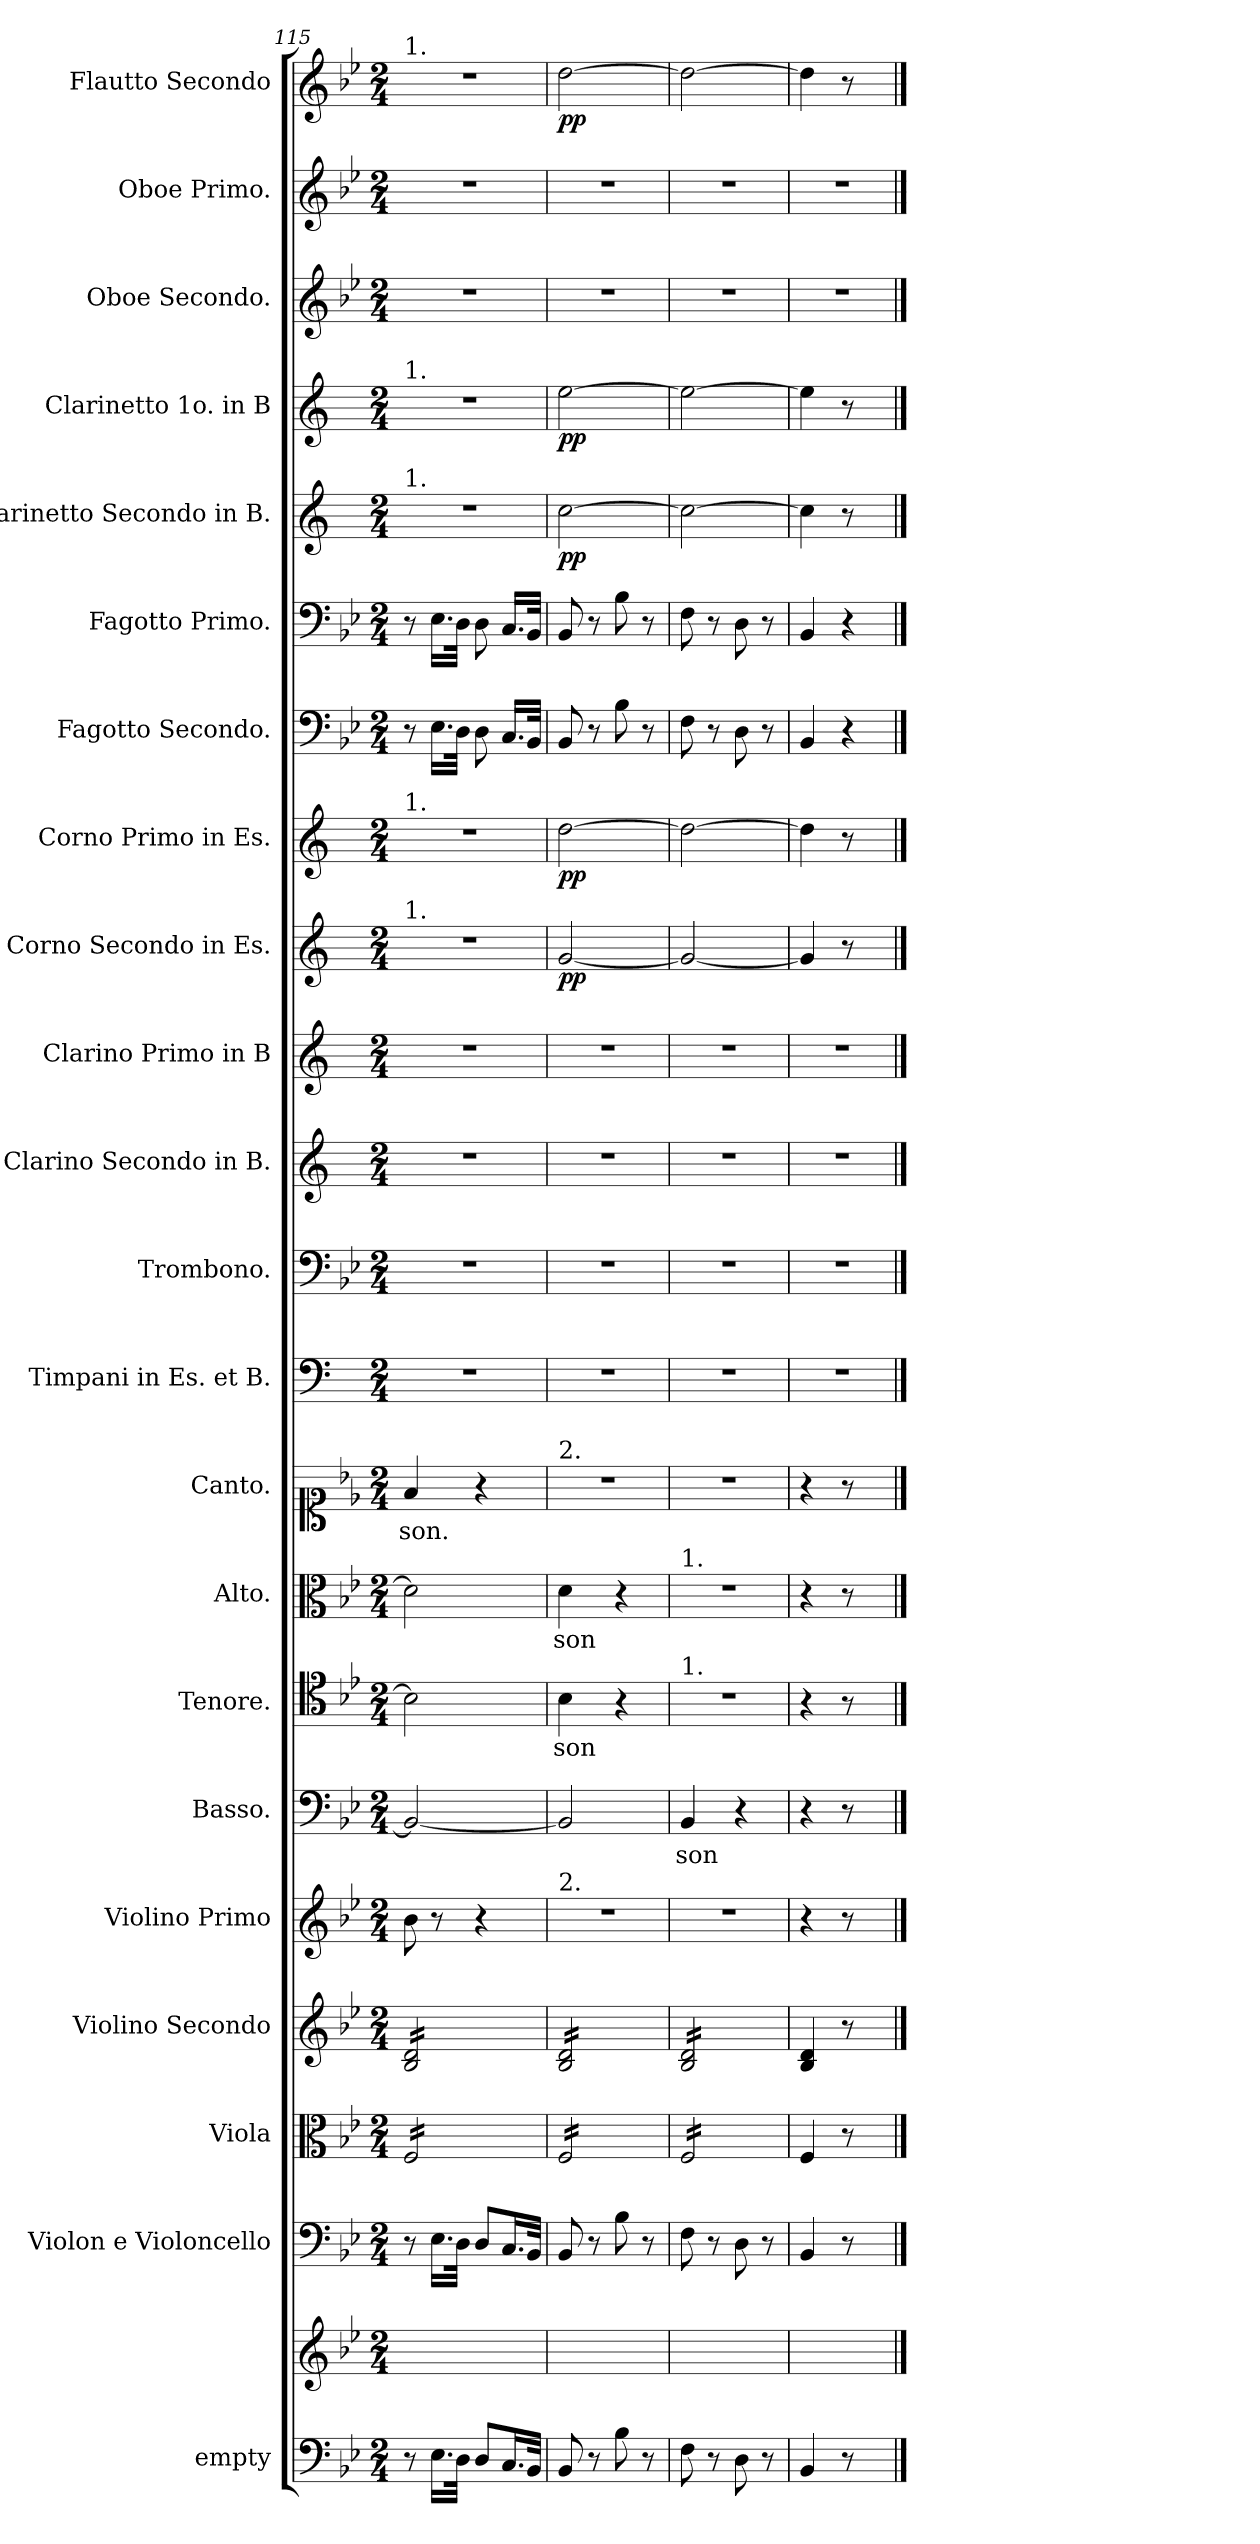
**kern	**kern	**kern	**kern	**kern	**kern	**kern	**text	**kern	**text	**kern	**text	**kern	**text	**kern	**kern	**kern	**kern	**kern	**dynam	**kern	**dynam	**kern	**kern	**kern	**dynam	**kern	**dynam	**kern	**kern	**kern	**dynam
*part22	*part22	*part21	*part20	*part19	*part18	*part17	*part17	*part16	*part16	*part15	*part15	*part14	*part14	*part13	*part12	*part11	*part10	*part9	*part9	*part8	*part8	*part7	*part6	*part5	*part5	*part4	*part4	*part3	*part2	*part1	*part1
*staff23	*staff22	*staff21	*staff20	*staff19	*staff18	*staff17	*staff17	*staff16	*staff16	*staff15	*staff15	*staff14	*staff14	*staff13	*staff12	*staff11	*staff10	*staff9	*staff9	*staff8	*staff8	*staff7	*staff6	*staff5	*staff5	*staff4	*staff4	*staff3	*staff2	*staff1	*staff1
*I"empty	*	*I"Violon e Violoncello	*I"Viola	*I"Violino Secondo	*I"Violino Primo	*I"Basso.	*	*I"Tenore.	*	*I"Alto.	*	*I"Canto.	*	*I"Timpani in Es. et B.	*I"Trombono.	*I"Clarino Secondo in B.	*I"Clarino Primo in B	*I"Corno Secondo in Es.	*	*I"Corno Primo in Es.	*	*I"Fagotto Secondo.	*I"Fagotto Primo.	*I"Clarinetto Secondo in B.	*	*I"Clarinetto 1o. in B	*	*I"Oboe Secondo.	*I"Oboe Primo.	*I"Flautto Secondo	*
*I'Org.	*	*I'Vc.	*I'Vla.	*I'Vln. II	*I'Vln. I	*I'B.	*	*I'T.	*	*I'A.	*	*I'S.	*	*I'Timp.	*I'Tbn.	*I'Tpt.	*I'Tpt.	*I'Eb Hn.	*	*I'Eb Hn.	*	*I'Bsn.	*I'Bsn.	*I'Cl.	*	*I'Cl.	*	*I'Ob.	*I'Ob.	*I'Fl.	*
*clefF4	*clefG2	*clefF4	*clefC3	*clefG2	*clefG2	*clefF4	*	*clefC4	*	*clefC3	*	*clefC1	*	*clefF4	*clefF4	*clefG2	*clefG2	*clefG2	*	*clefG2	*	*clefF4	*clefF4	*clefG2	*	*clefG2	*	*clefG2	*clefG2	*clefG2	*
*	*	*	*	*	*	*	*	*	*	*	*	*	*	*	*	*ITrd1c2	*ITrd1c2	*ITrd5c9	*	*ITrd5c9	*	*	*	*ITrd1c2	*	*ITrd1c2	*	*	*	*	*
*k[b-e-]	*k[b-e-]	*k[b-e-]	*k[b-e-]	*k[b-e-]	*k[b-e-]	*k[b-e-]	*	*k[b-e-]	*	*k[b-e-]	*	*k[b-e-]	*	*k[]	*k[b-e-]	*k[b-e-]	*k[b-e-]	*k[b-e-a-]	*	*k[b-e-a-]	*	*k[b-e-]	*k[b-e-]	*k[b-e-]	*	*k[b-e-]	*	*k[b-e-]	*k[b-e-]	*k[b-e-]	*
*B-:	*B-:	*B-:	*B-:	*B-:	*B-:	*B-:	*	*B-:	*	*B-:	*	*B-:	*	*	*B-:	*	*	*	*	*	*	*B-:	*B-:	*	*	*	*	*B-:	*B-:	*B-:	*
*M2/4	*M2/4	*M2/4	*M2/4	*M2/4	*M2/4	*M2/4	*	*M2/4	*	*M2/4	*	*M2/4	*	*M2/4	*M2/4	*M2/4	*M2/4	*M2/4	*	*M2/4	*	*M2/4	*M2/4	*M2/4	*	*M2/4	*	*M2/4	*M2/4	*M2/4	*
=115	=115	=115	=115	=115	=115	=115	=115	=115	=115	=115	=115	=115	=115	=115	=115	=115	=115	=115	=115	=115	=115	=115	=115	=115	=115	=115	=115	=115	=115	=115	=115
!	!	!	!	!	!	!	!	!	!	!	!	!	!	!	!	!	!	!	!	!	!	!	!	!	!	!	!	!	!	!LO:TX:a:t=1.	!
!	!	!	!	!	!	!	!	!	!	!	!	!	!	!	!	!	!	!	!	!	!	!	!	!	!	!LO:TX:a:t=1.	!	!	!	!	!
!	!	!	!	!	!	!	!	!	!	!	!	!	!	!	!	!	!	!	!	!	!	!	!	!LO:TX:a:t=1.	!	!	!	!	!	!	!
!	!	!	!	!	!	!	!	!	!	!	!	!	!	!	!	!	!	!	!	!LO:TX:a:t=1.	!	!	!	!	!	!	!	!	!	!	!
!	!	!	!	!	!	!	!	!	!	!	!	!	!	!	!	!	!	!LO:TX:a:t=1.	!	!	!	!	!	!	!	!	!	!	!	!	!
*	*	*	*tremolo	*	*	*	*	*	*	*	*	*	*	*	*	*	*	*	*	*	*	*	*	*	*	*	*	*	*	*	*
*	*	*	*	*tremolo	*	*	*	*	*	*	*	*	*	*	*	*	*	*	*	*	*	*	*	*	*	*	*	*	*	*	*
8r	2ryy	8r	16F/LL	16B-/ 16d/LL	8b-\	2BB-/_	.	2B-\]	.	2d\]	.	4f/	-son.	2r	2r	2r	2r	2r	.	2r	.	8r	8r	2r	.	2r	.	2r	2r	2r	.
.	.	.	16F/	16B-/ 16d/	.	.	.	.	.	.	.	.	.	.	.	.	.	.	.	.	.	.	.	.	.	.	.	.	.	.	.
16.E-\LL	.	16.E-\LL	16F/	16B-/ 16d/	8r	.	.	.	.	.	.	.	.	.	.	.	.	.	.	.	.	16.E-\LL	16.E-\LL	.	.	.	.	.	.	.	.
.	.	.	16F/	16B-/ 16d/	.	.	.	.	.	.	.	.	.	.	.	.	.	.	.	.	.	.	.	.	.	.	.	.	.	.	.
32D\JJk	.	32D\JJk	.	.	.	.	.	.	.	.	.	.	.	.	.	.	.	.	.	.	.	32D\JJk	32D\JJk	.	.	.	.	.	.	.	.
8D/L	.	8D/L	16F/	16B-/ 16d/	4r	.	.	.	.	.	.	4r	.	.	.	.	.	.	.	.	.	8D\	8D\	.	.	.	.	.	.	.	.
.	.	.	16F/	16B-/ 16d/	.	.	.	.	.	.	.	.	.	.	.	.	.	.	.	.	.	.	.	.	.	.	.	.	.	.	.
16.C/L	.	16.C/L	16F/	16B-/ 16d/	.	.	.	.	.	.	.	.	.	.	.	.	.	.	.	.	.	16.C/LL	16.C/LL	.	.	.	.	.	.	.	.
.	.	.	16F/JJ	16B-/ 16d/JJ	.	.	.	.	.	.	.	.	.	.	.	.	.	.	.	.	.	.	.	.	.	.	.	.	.	.	.
32BB-/JJk	.	32BB-/JJk	.	.	.	.	.	.	.	.	.	.	.	.	.	.	.	.	.	.	.	32BB-/JJk	32BB-/JJk	.	.	.	.	.	.	.	.
=116	=116	=116	=116	=116	=116	=116	=116	=116	=116	=116	=116	=116	=116	=116	=116	=116	=116	=116	=116	=116	=116	=116	=116	=116	=116	=116	=116	=116	=116	=116	=116
!	!	!	!	!	!	!	!	!	!	!	!	!LO:TX:a:t=2.	!	!	!	!	!	!	!	!	!	!	!	!	!	!	!	!	!	!	!
!	!	!	!	!	!LO:TX:a:t=2.	!	!	!	!	!	!	!	!	!	!	!	!	!	!	!	!	!	!	!	!	!	!	!	!	!	!
!	!	!	!	!	!	!	!	!	!	!	!	!	!	!	!	!	!	!	!	!	!	!	!	!	!	!	!	!	!	!	!LO:DY:b
8BB-/	2ryy	8BB-/	16F/LL	16B-/ 16d/LL	2r	2BB-/]	.	4B-\	-son	4d\	-son	2r	.	2r	2r	2r	2r	[>2B-/	pp	[2f\	pp	8BB-/	8BB-/	[2b-\	pp	[2dd\	pp	2r	2r	[2dd\	pp
.	.	.	16F/	16B-/ 16d/	.	.	.	.	.	.	.	.	.	.	.	.	.	.	.	.	.	.	.	.	.	.	.	.	.	.	.
8r	.	8r	16F/	16B-/ 16d/	.	.	.	.	.	.	.	.	.	.	.	.	.	.	.	.	.	8r	8r	.	.	.	.	.	.	.	.
.	.	.	16F/	16B-/ 16d/	.	.	.	.	.	.	.	.	.	.	.	.	.	.	.	.	.	.	.	.	.	.	.	.	.	.	.
8B-\	.	8B-\	16F/	16B-/ 16d/	.	.	.	4r	.	4r	.	.	.	.	.	.	.	.	.	.	.	8B-\	8B-\	.	.	.	.	.	.	.	.
.	.	.	16F/	16B-/ 16d/	.	.	.	.	.	.	.	.	.	.	.	.	.	.	.	.	.	.	.	.	.	.	.	.	.	.	.
8r	.	8r	16F/	16B-/ 16d/	.	.	.	.	.	.	.	.	.	.	.	.	.	.	.	.	.	8r	8r	.	.	.	.	.	.	.	.
.	.	.	16F/JJ	16B-/ 16d/JJ	.	.	.	.	.	.	.	.	.	.	.	.	.	.	.	.	.	.	.	.	.	.	.	.	.	.	.
=117	=117	=117	=117	=117	=117	=117	=117	=117	=117	=117	=117	=117	=117	=117	=117	=117	=117	=117	=117	=117	=117	=117	=117	=117	=117	=117	=117	=117	=117	=117	=117
!	!	!	!	!	!	!	!	!	!	!LO:TX:a:t=1.	!	!	!	!	!	!	!	!	!	!	!	!	!	!	!	!	!	!	!	!	!
!	!	!	!	!	!	!	!	!LO:TX:a:t=1.	!	!	!	!	!	!	!	!	!	!	!	!	!	!	!	!	!	!	!	!	!	!	!
8F\	2ryy	8F\	16F/LL	16B-/ 16d/LL	2r	4BB-/	-son	2r	.	2r	.	2r	.	2r	2r	2r	2r	2B-/_	.	2f\_	.	8F\	8F\	2b-\_	.	2dd\_	.	2r	2r	2dd\_	.
.	.	.	16F/	16B-/ 16d/	.	.	.	.	.	.	.	.	.	.	.	.	.	.	.	.	.	.	.	.	.	.	.	.	.	.	.
8r	.	8r	16F/	16B-/ 16d/	.	.	.	.	.	.	.	.	.	.	.	.	.	.	.	.	.	8r	8r	.	.	.	.	.	.	.	.
.	.	.	16F/	16B-/ 16d/	.	.	.	.	.	.	.	.	.	.	.	.	.	.	.	.	.	.	.	.	.	.	.	.	.	.	.
8D\	.	8D\	16F/	16B-/ 16d/	.	4r	.	.	.	.	.	.	.	.	.	.	.	.	.	.	.	8D\	8D\	.	.	.	.	.	.	.	.
.	.	.	16F/	16B-/ 16d/	.	.	.	.	.	.	.	.	.	.	.	.	.	.	.	.	.	.	.	.	.	.	.	.	.	.	.
8r	.	8r	16F/	16B-/ 16d/	.	.	.	.	.	.	.	.	.	.	.	.	.	.	.	.	.	8r	8r	.	.	.	.	.	.	.	.
.	.	.	16F/JJ	16B-/ 16d/JJ	.	.	.	.	.	.	.	.	.	.	.	.	.	.	.	.	.	.	.	.	.	.	.	.	.	.	.
*	*	*	*	*Xtremolo	*	*	*	*	*	*	*	*	*	*	*	*	*	*	*	*	*	*	*	*	*	*	*	*	*	*	*
*	*	*	*Xtremolo	*	*	*	*	*	*	*	*	*	*	*	*	*	*	*	*	*	*	*	*	*	*	*	*	*	*	*	*
=118	=118	=118	=118	=118	=118	=118	=118	=118	=118	=118	=118	=118	=118	=118	=118	=118	=118	=118	=118	=118	=118	=118	=118	=118	=118	=118	=118	=118	=118	=118	=118
4BB-/	2ryy	4BB-/	4F/	4B-/ 4d/	4r	4r	.	4r	.	4r	.	4r	.	2r	2r	2r	2r	4B-/]	.	4f\]	.	4BB-/	4BB-/	4b-\]	.	4dd\]	.	2r	2r	4dd\]	.
8r	.	8r	8r	8r	8r	8r	.	8r	.	8r	.	8r	.	.	.	.	.	8r	.	8r	.	4r	4r	8r	.	8r	.	.	.	8r	.
8ryy	.	8ryy	8ryy	8ryy	8ryy	8ryy	.	8ryy	.	8ryy	.	8ryy	.	.	.	.	.	8ryy	.	8ryy	.	.	.	8ryy	.	8ryy	.	.	.	8ryy	.
==	==	==	==	==	==	==	==	==	==	==	==	==	==	==	==	==	==	==	==	==	==	==	==	==	==	==	==	==	==	==	==
*-	*-	*-	*-	*-	*-	*-	*-	*-	*-	*-	*-	*-	*-	*-	*-	*-	*-	*-	*-	*-	*-	*-	*-	*-	*-	*-	*-	*-	*-	*-	*-
